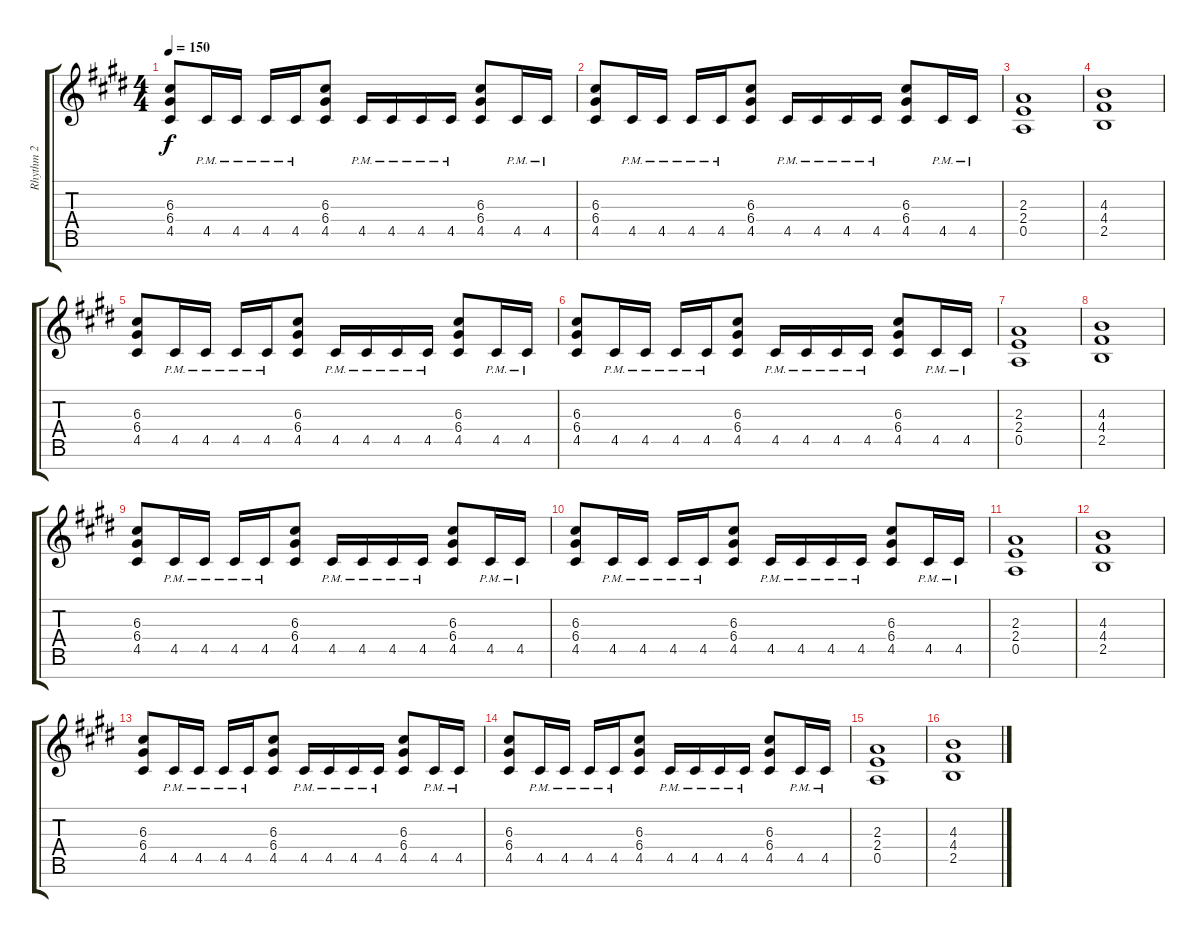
\track ("Rhythm 2" "Rhythm 2") {instrument distortionguitar}
\staff {score tabs}
\tuning (E4 B3 G3 D3 A2 E2 B1) {hide}
\ts (4 4)
\tempo 150
\clef g2
\ks c#minor
(6.3 6.4 4.5).8{dy f} 4.5{pm}.16 4.5{pm}.16 4.5{pm}.16 4.5{pm}.16 (6.3 6.4 4.5).8 4.5{pm}.16 4.5{pm}.16 4.5{pm}.16 4.5{pm}.16 (6.3 6.4 4.5).8 4.5{pm}.16 4.5{pm}.16 |
(6.3 6.4 4.5).8 4.5{pm}.16 4.5{pm}.16 4.5{pm}.16 4.5{pm}.16 (6.3 6.4 4.5).8 4.5{pm}.16 4.5{pm}.16 4.5{pm}.16 4.5{pm}.16 (6.3 6.4 4.5).8 4.5{pm}.16 4.5{pm}.16 |
(2.3 2.4 0.5).1 |
(4.3 4.4 2.5).1 |
(6.3 6.4 4.5).8 4.5{pm}.16 4.5{pm}.16 4.5{pm}.16 4.5{pm}.16 (6.3 6.4 4.5).8 4.5{pm}.16 4.5{pm}.16 4.5{pm}.16 4.5{pm}.16 (6.3 6.4 4.5).8 4.5{pm}.16 4.5{pm}.16 |
(6.3 6.4 4.5).8 4.5{pm}.16 4.5{pm}.16 4.5{pm}.16 4.5{pm}.16 (6.3 6.4 4.5).8 4.5{pm}.16 4.5{pm}.16 4.5{pm}.16 4.5{pm}.16 (6.3 6.4 4.5).8 4.5{pm}.16 4.5{pm}.16 |
(2.3 2.4 0.5).1 |
(4.3 4.4 2.5).1 |
(6.3 6.4 4.5).8 4.5{pm}.16 4.5{pm}.16 4.5{pm}.16 4.5{pm}.16 (6.3 6.4 4.5).8 4.5{pm}.16 4.5{pm}.16 4.5{pm}.16 4.5{pm}.16 (6.3 6.4 4.5).8 4.5{pm}.16 4.5{pm}.16 |
(6.3 6.4 4.5).8 4.5{pm}.16 4.5{pm}.16 4.5{pm}.16 4.5{pm}.16 (6.3 6.4 4.5).8 4.5{pm}.16 4.5{pm}.16 4.5{pm}.16 4.5{pm}.16 (6.3 6.4 4.5).8 4.5{pm}.16 4.5{pm}.16 |
(2.3 2.4 0.5).1 |
(4.3 4.4 2.5).1 |
(6.3 6.4 4.5).8 4.5{pm}.16 4.5{pm}.16 4.5{pm}.16 4.5{pm}.16 (6.3 6.4 4.5).8 4.5{pm}.16 4.5{pm}.16 4.5{pm}.16 4.5{pm}.16 (6.3 6.4 4.5).8 4.5{pm}.16 4.5{pm}.16 |
(6.3 6.4 4.5).8 4.5{pm}.16 4.5{pm}.16 4.5{pm}.16 4.5{pm}.16 (6.3 6.4 4.5).8 4.5{pm}.16 4.5{pm}.16 4.5{pm}.16 4.5{pm}.16 (6.3 6.4 4.5).8 4.5{pm}.16 4.5{pm}.16 |
(2.3 2.4 0.5).1 |
(4.3 4.4 2.5).1
